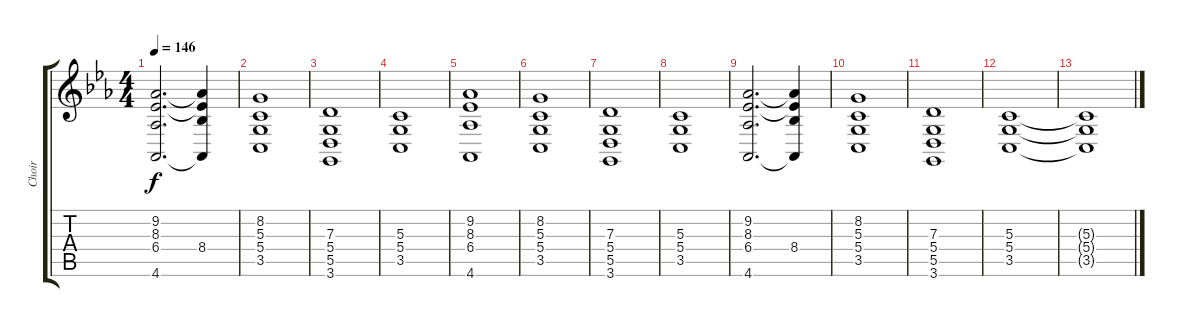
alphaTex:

\track ("Choir" "Choir") {instrument choiraahs}
\staff {score tabs}
\tuning (E4 B3 G3 D3 A2 E2) {hide}
\ts (4 4)
\tempo 146
\clef g2
\ks cminor
(9.2 8.3 6.4 4.6).2{d dy f} (9.2{t} 8.3{t} 8.4 4.6{t}).4 |
(8.2 5.3 5.4 3.5).1 |
(7.3 5.4 5.5 3.6).1 |
(5.3 5.4 3.5).1 |
(9.2 8.3 6.4 4.6).1 |
(8.2 5.3 5.4 3.5).1 |
(7.3 5.4 5.5 3.6).1 |
(5.3 5.4 3.5).1 |
(9.2 8.3 6.4 4.6).2{d} (9.2{t} 8.3{t} 8.4 4.6{t}).4 |
(8.2 5.3 5.4 3.5).1 |
(7.3 5.4 5.5 3.6).1 |
(5.3 5.4 3.5).1{volume 0} |
(5.3{t} 5.4{t} 3.5{t}).1
